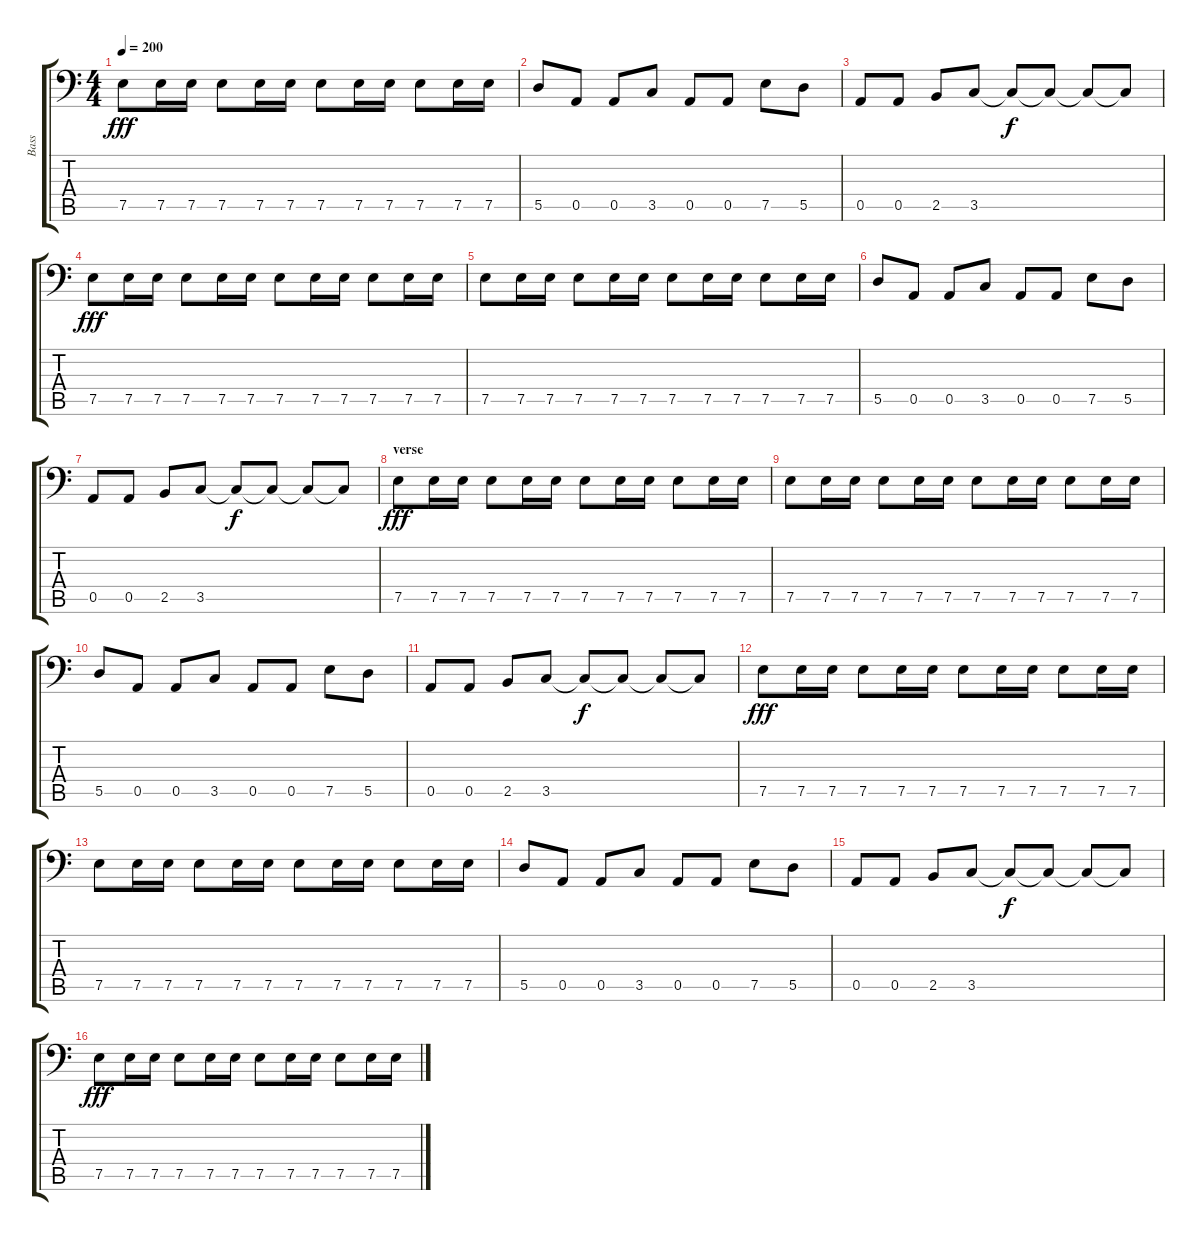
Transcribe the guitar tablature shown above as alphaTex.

\track ("Bass" "Bass") {instrument slapbass1}
\staff {score tabs}
\tuning (E3 B2 G2 D2 A1 E1) {hide}
\ts (4 4)
\tempo 200
\clef f4
\ks c
7.5.8{dy fff} 7.5.16 7.5.16 7.5.8 7.5.16 7.5.16 7.5.8 7.5.16 7.5.16 7.5.8 7.5.16 7.5.16 |
5.5.8 0.5.8 0.5.8 3.5.8 0.5.8 0.5.8 7.5.8 5.5.8 |
0.5.8 0.5.8 2.5.8 3.5.8 3.5{t}.8{dy f} 3.5{t}.8 3.5{t}.8 3.5{t}.8 |
7.5.8{dy fff} 7.5.16 7.5.16 7.5.8 7.5.16 7.5.16 7.5.8 7.5.16 7.5.16 7.5.8 7.5.16 7.5.16 |
7.5.8 7.5.16 7.5.16 7.5.8 7.5.16 7.5.16 7.5.8 7.5.16 7.5.16 7.5.8 7.5.16 7.5.16 |
5.5.8 0.5.8 0.5.8 3.5.8 0.5.8 0.5.8 7.5.8 5.5.8 |
0.5.8 0.5.8 2.5.8 3.5.8 3.5{t}.8{dy f} 3.5{t}.8 3.5{t}.8 3.5{t}.8 |
\section ("" "verse")
7.5.8{dy fff} 7.5.16 7.5.16 7.5.8 7.5.16 7.5.16 7.5.8 7.5.16 7.5.16 7.5.8 7.5.16 7.5.16 |
7.5.8 7.5.16 7.5.16 7.5.8 7.5.16 7.5.16 7.5.8 7.5.16 7.5.16 7.5.8 7.5.16 7.5.16 |
5.5.8 0.5.8 0.5.8 3.5.8 0.5.8 0.5.8 7.5.8 5.5.8 |
0.5.8 0.5.8 2.5.8 3.5.8 3.5{t}.8{dy f} 3.5{t}.8 3.5{t}.8 3.5{t}.8 |
7.5.8{dy fff} 7.5.16 7.5.16 7.5.8 7.5.16 7.5.16 7.5.8 7.5.16 7.5.16 7.5.8 7.5.16 7.5.16 |
7.5.8 7.5.16 7.5.16 7.5.8 7.5.16 7.5.16 7.5.8 7.5.16 7.5.16 7.5.8 7.5.16 7.5.16 |
5.5.8 0.5.8 0.5.8 3.5.8 0.5.8 0.5.8 7.5.8 5.5.8 |
0.5.8 0.5.8 2.5.8 3.5.8 3.5{t}.8{dy f} 3.5{t}.8 3.5{t}.8 3.5{t}.8 |
7.5.8{dy fff} 7.5.16 7.5.16 7.5.8 7.5.16 7.5.16 7.5.8 7.5.16 7.5.16 7.5.8 7.5.16 7.5.16
